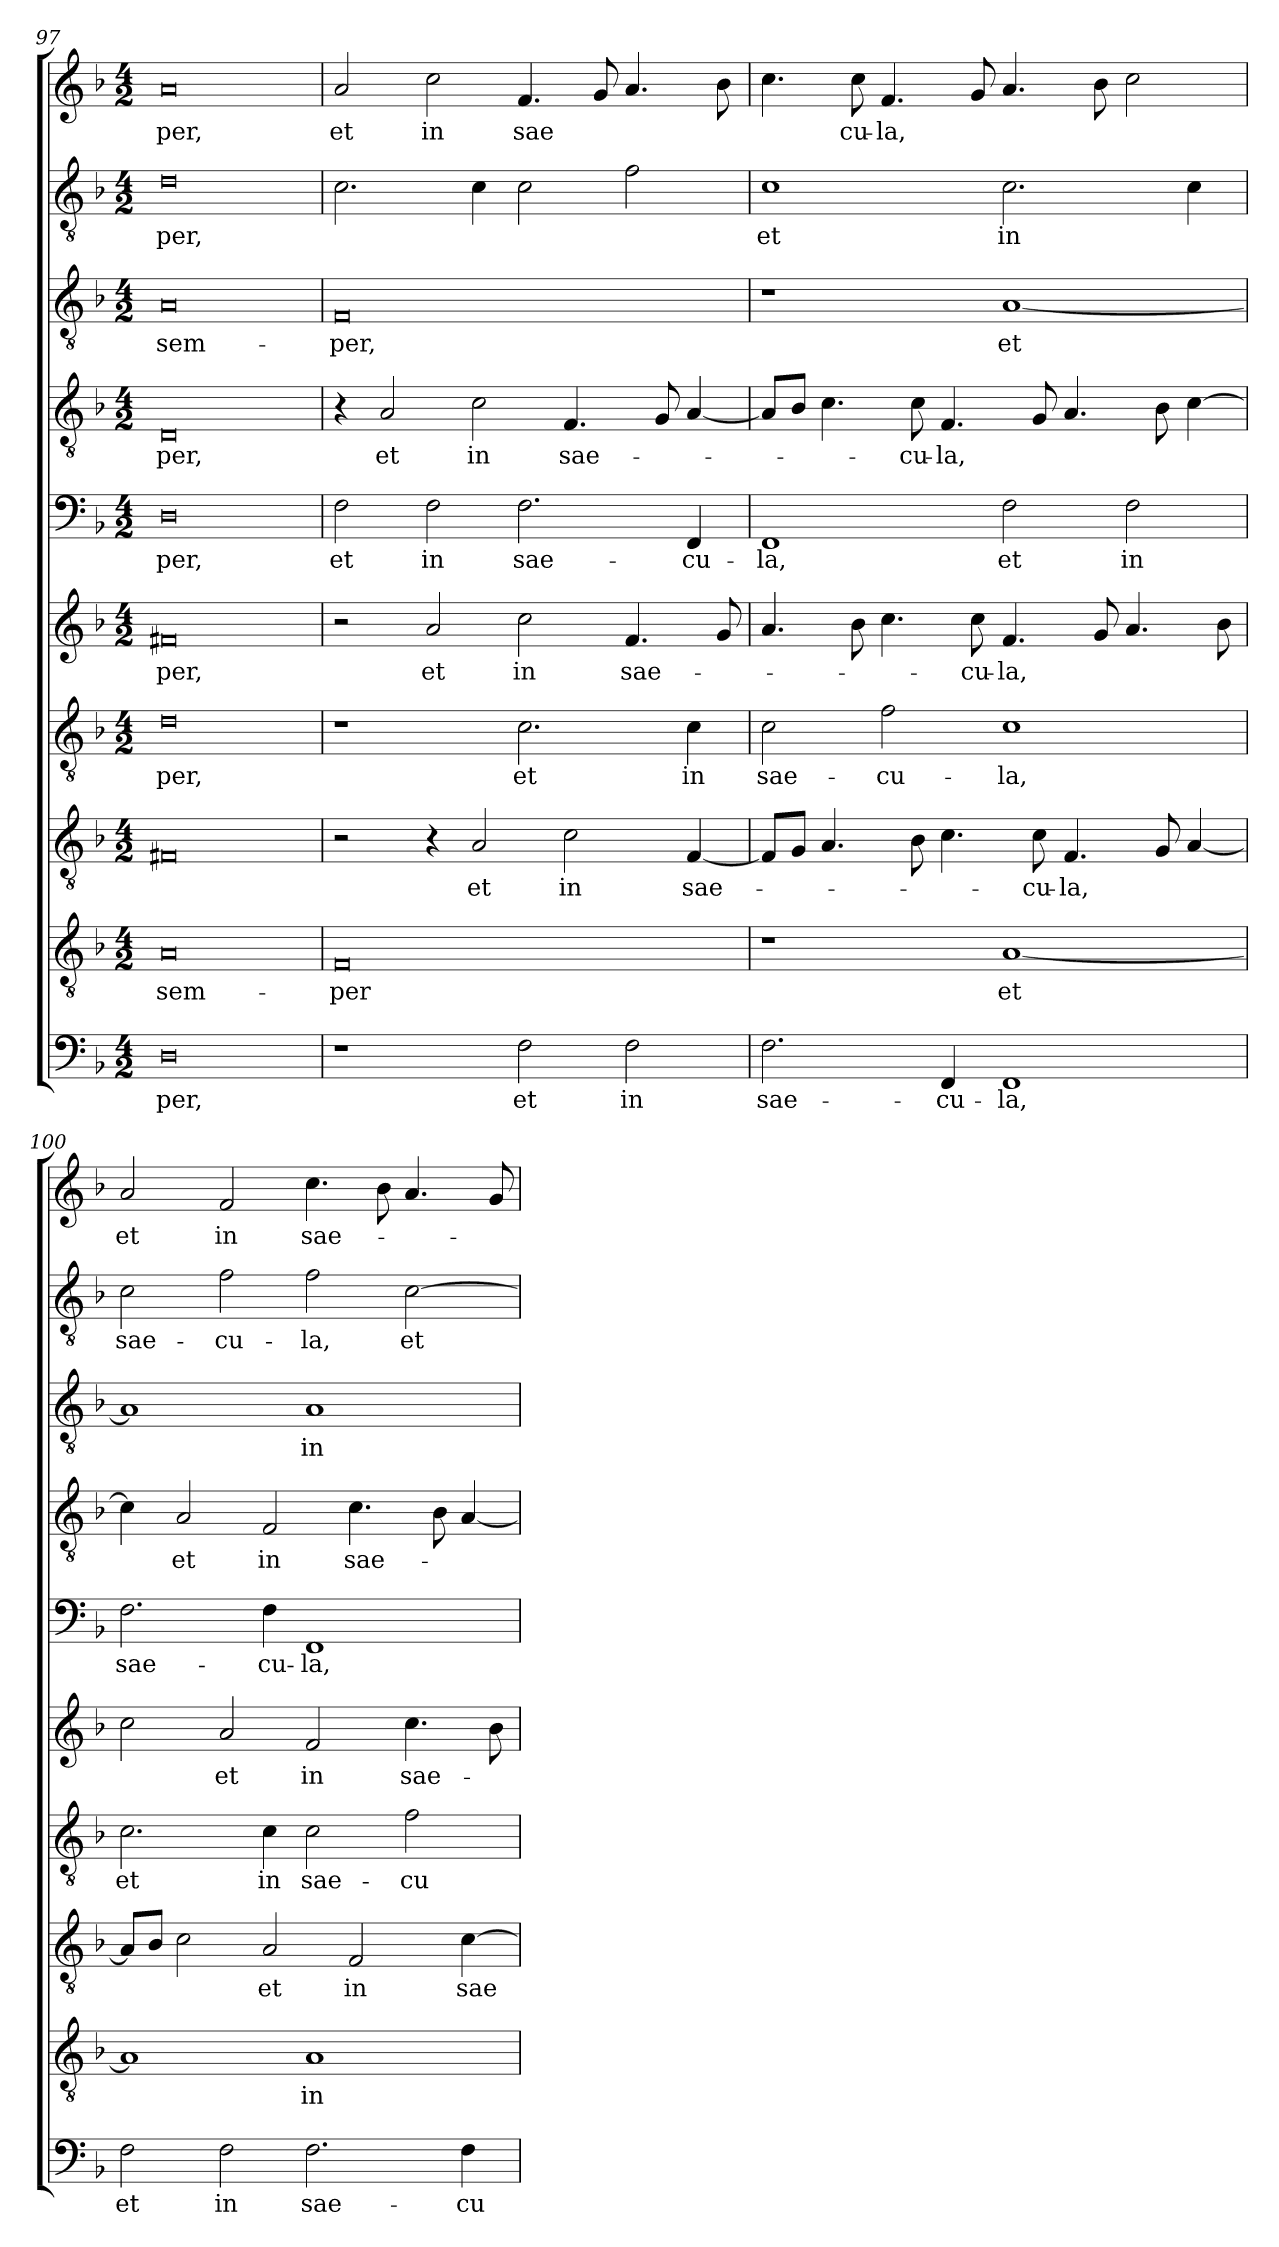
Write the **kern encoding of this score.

**kern	**text	**kern	**text	**kern	**text	**kern	**text	**kern	**text	**kern	**text	**kern	**text	**kern	**text	**kern	**text	**kern	**text
*part10	*part10	*part9	*part9	*part8	*part8	*part7	*part7	*part6	*part6	*part5	*part5	*part4	*part4	*part3	*part3	*part2	*part2	*part1	*part1
*staff10	*staff10	*staff9	*staff9	*staff8	*staff8	*staff7	*staff7	*staff6	*staff6	*staff5	*staff5	*staff4	*staff4	*staff3	*staff3	*staff2	*staff2	*staff1	*staff1
*clefF4	*	*clefGv2	*	*clefGv2	*	*clefGv2	*	*clefG2	*	*clefF4	*	*clefGv2	*	*clefGv2	*	*clefGv2	*	*clefG2	*
*k[b-]	*	*k[b-]	*	*k[b-]	*	*k[b-]	*	*k[b-]	*	*k[b-]	*	*k[b-]	*	*k[b-]	*	*k[b-]	*	*k[b-]	*
*F:	*	*F:	*	*F:	*	*F:	*	*F:	*	*F:	*	*F:	*	*F:	*	*F:	*	*F:	*
*M4/2	*	*M4/2	*	*M4/2	*	*M4/2	*	*M4/2	*	*M4/2	*	*M4/2	*	*M4/2	*	*M4/2	*	*M4/2	*
=97	=97	=97	=97	=97	=97	=97	=97	=97	=97	=97	=97	=97	=97	=97	=97	=97	=97	=97	=97
!	!LO:LY:b	!	!LO:LY:b	!	!	!	!LO:LY:b	!	!LO:LY:b	!	!LO:LY:b	!	!LO:LY:b	!	!LO:LY:b	!	!LO:LY:b	!	!LO:LY:b
0D	-per,	0A	sem-	0F#X	.	0d	-per,	0f#X	-per,	0D	-per,	0D	-per,	0A	sem-	0d	-per,	0a	-per,
=98	=98	=98	=98	=98	=98	=98	=98	=98	=98	=98	=98	=98	=98	=98	=98	=98	=98	=98	=98
!	!	!	!LO:LY:b	!	!	!	!	!	!	!	!LO:LY:b	!	!	!	!LO:LY:b	!	!	!	!LO:LY:b
1r	.	0F	-per	2r	.	1r	.	2r	.	2F\	et	4r	.	0F	-per,	2.c\	.	2a/	et
!	!	!	!	!	!	!	!	!	!	!	!	!	!LO:LY:b	!	!	!	!	!	!
.	.	.	.	.	.	.	.	.	.	.	.	2A/	et	.	.	.	.	.	.
!	!	!	!	!	!	!	!	!	!LO:LY:b	!	!LO:LY:b	!	!	!	!	!	!	!	!LO:LY:b
.	.	.	.	4r	.	.	.	2a/	et	2F\	in	.	.	.	.	.	.	2cc\	in
!	!	!	!	!	!LO:LY:b	!	!	!	!	!	!	!	!LO:LY:b	!	!	!	!	!	!
.	.	.	.	2A/	et	.	.	.	.	.	.	2c\	in	.	.	4c\	.	.	.
!	!LO:LY:b	!	!	!	!	!	!LO:LY:b	!	!LO:LY:b	!	!LO:LY:b	!	!	!	!	!	!	!	!LO:LY:b
2F\	et	.	.	.	.	2.c\	et	2cc\	in	2.F\	sae-	.	.	.	.	2c\	.	4.f/	sae
!	!	!	!	!	!LO:LY:b	!	!	!	!	!	!	!	!LO:LY:b	!	!	!	!	!	!
.	.	.	.	2c\	in	.	.	.	.	.	.	4.F/	sae-	.	.	.	.	.	.
.	.	.	.	.	.	.	.	.	.	.	.	.	.	.	.	.	.	8g/	.
!	!LO:LY:b	!	!	!	!	!	!	!	!LO:LY:b	!	!	!	!	!	!	!	!	!	!
2F\	in	.	.	.	.	.	.	4.f/	sae-	.	.	.	.	.	.	2f\	.	4.a/	.
.	.	.	.	.	.	.	.	.	.	.	.	8G/	.	.	.	.	.	.	.
!	!	!	!	!	!LO:LY:b	!	!LO:LY:b	!	!	!	!LO:LY:b	!	!	!	!	!	!	!	!
.	.	.	.	[4F/	sae-	4c\	in	.	.	4FF/	-cu-	[4A/	.	.	.	.	.	.	.
.	.	.	.	.	.	.	.	8g/	.	.	.	.	.	.	.	.	.	8b-\	.
!!LO:PB:g=z
=99	=99	=99	=99	=99	=99	=99	=99	=99	=99	=99	=99	=99	=99	=99	=99	=99	=99	=99	=99
!	!LO:LY:b	!	!	!	!	!	!LO:LY:b	!	!	!	!LO:LY:b	!	!	!	!	!	!LO:LY:b	!	!
2.F\	sae-	1r	.	8F/L]	.	2c\	sae-	4.a/	.	1FF	-la,	8A/L]	.	1r	.	1c	et	4.cc\	.
.	.	.	.	8G/J	.	.	.	.	.	.	.	8B-/J	.	.	.	.	.	.	.
.	.	.	.	4.A/	.	.	.	.	.	.	.	4.c\	.	.	.	.	.	.	.
!	!	!	!	!	!	!	!	!	!	!	!	!	!	!	!	!	!	!	!LO:LY:b
.	.	.	.	.	.	.	.	8b-\	.	.	.	.	.	.	.	.	.	8cc\	cu-
!	!	!	!	!	!	!	!LO:LY:b	!	!	!	!	!	!	!	!	!	!	!	!LO:LY:b
.	.	.	.	.	.	2f\	-cu-	4.cc\	.	.	.	.	.	.	.	.	.	4.f/	-la,
!	!	!	!	!	!	!	!	!	!	!	!	!	!LO:LY:b	!	!	!	!	!	!
.	.	.	.	8B-\	.	.	.	.	.	.	.	8c\	-cu-	.	.	.	.	.	.
!	!LO:LY:b	!	!	!	!	!	!	!	!	!	!	!	!LO:LY:b	!	!	!	!	!	!
4FF/	-cu-	.	.	4.c\	.	.	.	.	.	.	.	4.F/	-la,	.	.	.	.	.	.
!	!	!	!	!	!	!	!	!	!LO:LY:b	!	!	!	!	!	!	!	!	!	!
.	.	.	.	.	.	.	.	8cc\	-cu-	.	.	.	.	.	.	.	.	8g/	.
!	!LO:LY:b	!	!LO:LY:b	!	!	!	!LO:LY:b	!	!LO:LY:b	!	!LO:LY:b	!	!	!	!LO:LY:b	!	!LO:LY:b	!	!
1FF	-la,	[1A	et	.	.	1c	-la,	4.f/	-la,	2F\	et	.	.	[1A	et	2.c\	in	4.a/	.
!	!	!	!	!	!LO:LY:b	!	!	!	!	!	!	!	!	!	!	!	!	!	!
.	.	.	.	8c\	-cu-	.	.	.	.	.	.	8G/	.	.	.	.	.	.	.
!	!	!	!	!	!LO:LY:b	!	!	!	!	!	!	!	!	!	!	!	!	!	!
.	.	.	.	4.F/	-la,	.	.	.	.	.	.	4.A/	.	.	.	.	.	.	.
.	.	.	.	.	.	.	.	8g/	.	.	.	.	.	.	.	.	.	8b-\	.
!	!	!	!	!	!	!	!	!	!	!	!LO:LY:b	!	!	!	!	!	!	!	!
.	.	.	.	.	.	.	.	4.a/	.	2F\	in	.	.	.	.	.	.	2cc\	.
.	.	.	.	8G/	.	.	.	.	.	.	.	8B-\	.	.	.	.	.	.	.
.	.	.	.	[4A/	.	.	.	.	.	.	.	[4c\	.	.	.	4c\	.	.	.
.	.	.	.	.	.	.	.	8b-\	.	.	.	.	.	.	.	.	.	.	.
=100	=100	=100	=100	=100	=100	=100	=100	=100	=100	=100	=100	=100	=100	=100	=100	=100	=100	=100	=100
!	!LO:LY:b	!	!	!	!	!	!LO:LY:b	!	!	!	!LO:LY:b	!	!	!	!	!	!LO:LY:b	!	!LO:LY:b
2F\	et	1A]	.	8A/L]	.	2.c\	et	2cc\	.	2.F\	sae-	4c\]	.	1A]	.	2c\	sae-	2a/	et
.	.	.	.	8B-/J	.	.	.	.	.	.	.	.	.	.	.	.	.	.	.
!	!	!	!	!	!	!	!	!	!	!	!	!	!LO:LY:b	!	!	!	!	!	!
.	.	.	.	2c\	.	.	.	.	.	.	.	2A/	et	.	.	.	.	.	.
!	!LO:LY:b	!	!	!	!	!	!	!	!LO:LY:b	!	!	!	!	!	!	!	!LO:LY:b	!	!LO:LY:b
2F\	in	.	.	.	.	.	.	2a/	et	.	.	.	.	.	.	2f\	-cu-	2f/	in
!	!	!	!	!	!LO:LY:b	!	!LO:LY:b	!	!	!	!LO:LY:b	!	!LO:LY:b	!	!	!	!	!	!
.	.	.	.	2A/	et	4c\	in	.	.	4F\	-cu-	2F/	in	.	.	.	.	.	.
!	!LO:LY:b	!	!LO:LY:b	!	!	!	!LO:LY:b	!	!LO:LY:b	!	!LO:LY:b	!	!	!	!LO:LY:b	!	!LO:LY:b	!	!LO:LY:b
2.F\	sae-	1A	in	.	.	2c\	sae-	2f/	in	1FF	-la,	.	.	1A	in	2f\	-la,	4.cc\	sae-
!	!	!	!	!	!LO:LY:b	!	!	!	!	!	!	!	!LO:LY:b	!	!	!	!	!	!
.	.	.	.	2F/	in	.	.	.	.	.	.	4.c\	sae-	.	.	.	.	.	.
.	.	.	.	.	.	.	.	.	.	.	.	.	.	.	.	.	.	8b-\	.
!	!	!	!	!	!	!	!LO:LY:b	!	!LO:LY:b	!	!	!	!	!	!	!	!LO:LY:b	!	!
.	.	.	.	.	.	2f\	-cu-	4.cc\	sae-	.	.	.	.	.	.	[2c\	et	4.a/	.
.	.	.	.	.	.	.	.	.	.	.	.	8B-\	.	.	.	.	.	.	.
!	!LO:LY:b	!	!	!	!LO:LY:b	!	!	!	!	!	!	!	!	!	!	!	!	!	!
4F\	-cu-	.	.	[4c\	sae-	.	.	.	.	.	.	[4A/	.	.	.	.	.	.	.
.	.	.	.	.	.	.	.	8b-\	.	.	.	.	.	.	.	.	.	8g/	.
=	=	=	=	=	=	=	=	=	=	=	=	=	=	=	=	=	=	=	=
*-	*-	*-	*-	*-	*-	*-	*-	*-	*-	*-	*-	*-	*-	*-	*-	*-	*-	*-	*-
